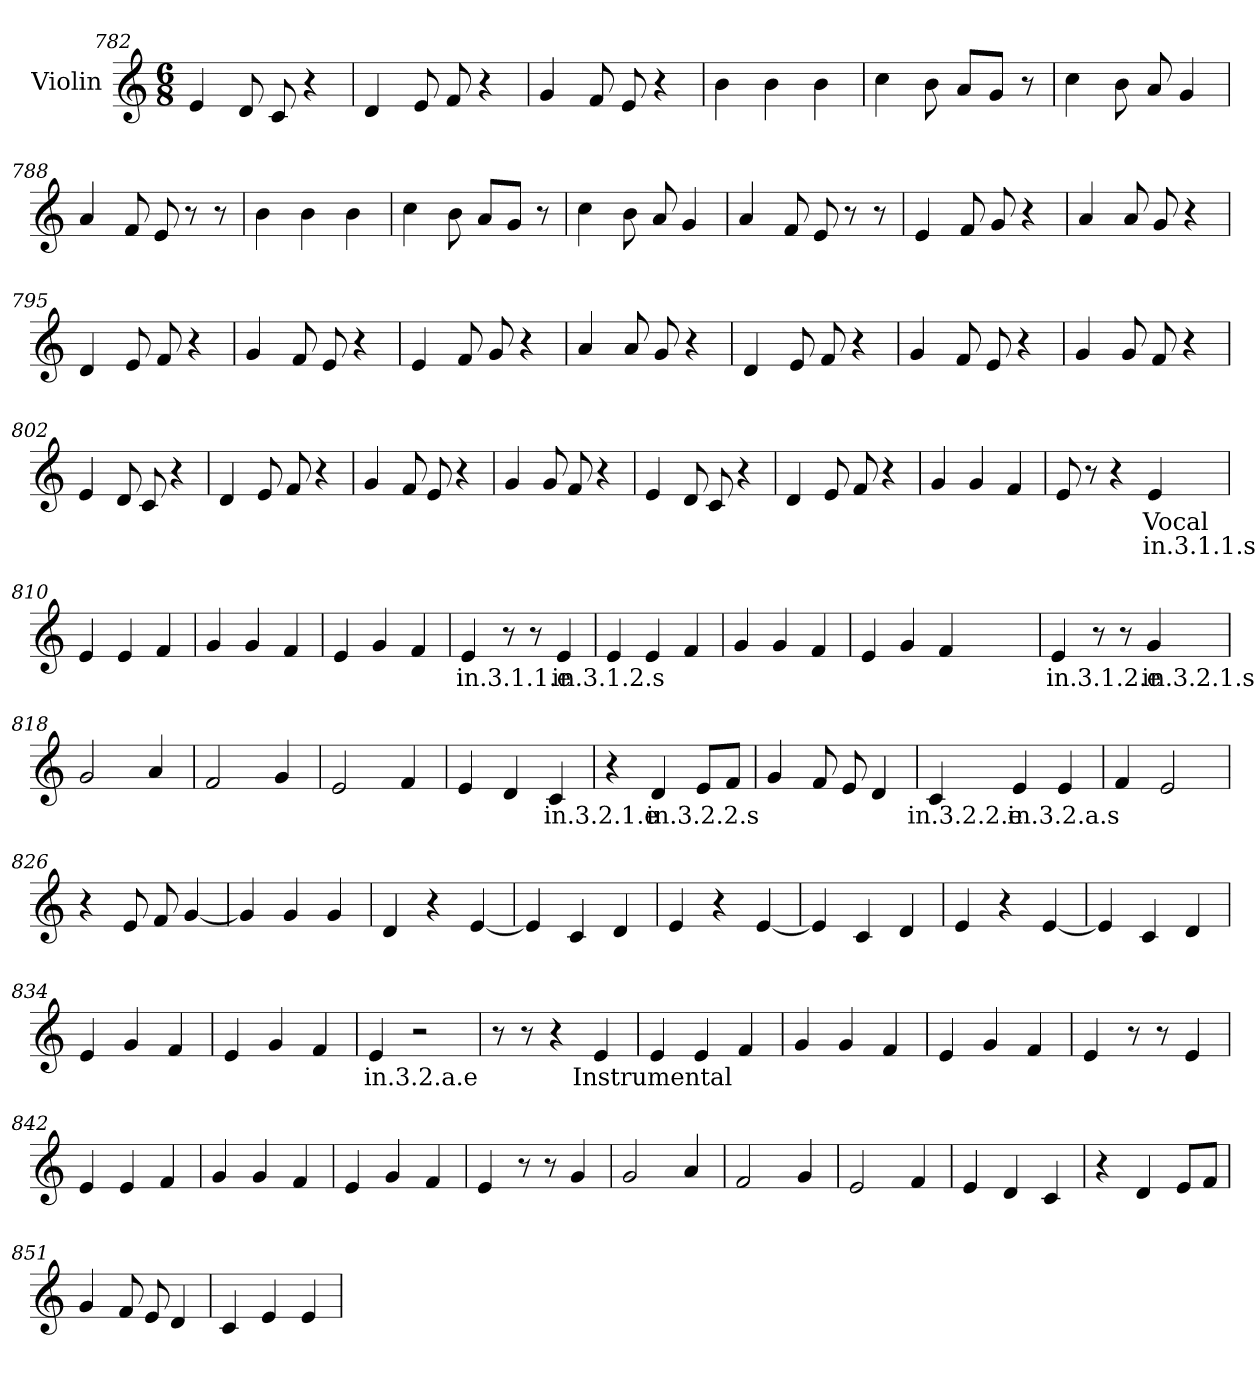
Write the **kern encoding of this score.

**kern	**text	**text
*part1	*part1	*part1
*staff1	*staff1	*staff1
*I"Violin	*	*
*clefG2	*	*
*k[]	*	*
*M6/8	*	*
=782	=782	=782
4e/	.	.
8d/	.	.
8c/	.	.
4r	.	.
=783	=783	=783
4d/	.	.
8e/	.	.
8f/	.	.
4r	.	.
=784	=784	=784
4g/	.	.
8f/	.	.
8e/	.	.
4r	.	.
=785	=785	=785
4b\	.	.
4b\	.	.
4b\	.	.
=786	=786	=786
4cc\	.	.
8b\	.	.
8a/L	.	.
8g/J	.	.
8r	.	.
=787	=787	=787
4cc\	.	.
8b\	.	.
8a/	.	.
4g/	.	.
!!LO:LB:g=z
=788	=788	=788
4a/	.	.
8f/	.	.
8e/	.	.
8r	.	.
8r	.	.
=789	=789	=789
4b\	.	.
4b\	.	.
4b\	.	.
=790	=790	=790
4cc\	.	.
8b\	.	.
8a/L	.	.
8g/J	.	.
8r	.	.
=791	=791	=791
4cc\	.	.
8b\	.	.
8a/	.	.
4g/	.	.
=792	=792	=792
4a/	.	.
8f/	.	.
8e/	.	.
8r	.	.
8r	.	.
=793	=793	=793
4e/	.	.
8f/	.	.
8g/	.	.
4r	.	.
=794	=794	=794
4a/	.	.
8a/	.	.
8g/	.	.
4r	.	.
!!LO:LB:g=z
=795	=795	=795
4d/	.	.
8e/	.	.
8f/	.	.
4r	.	.
=796	=796	=796
4g/	.	.
8f/	.	.
8e/	.	.
4r	.	.
=797	=797	=797
4e/	.	.
8f/	.	.
8g/	.	.
4r	.	.
=798	=798	=798
4a/	.	.
8a/	.	.
8g/	.	.
4r	.	.
=799	=799	=799
4d/	.	.
8e/	.	.
8f/	.	.
4r	.	.
=800	=800	=800
4g/	.	.
8f/	.	.
8e/	.	.
4r	.	.
!!LO:LB:g=z
=801	=801	=801
4g/	.	.
8g/	.	.
8f/	.	.
4r	.	.
=802	=802	=802
4e/	.	.
8d/	.	.
8c/	.	.
4r	.	.
=803	=803	=803
4d/	.	.
8e/	.	.
8f/	.	.
4r	.	.
=804	=804	=804
4g/	.	.
8f/	.	.
8e/	.	.
4r	.	.
=805	=805	=805
4g/	.	.
8g/	.	.
8f/	.	.
4r	.	.
=806	=806	=806
4e/	.	.
8d/	.	.
8c/	.	.
4r	.	.
!!LO:PB:g=z
=807	=807	=807
4d/	.	.
8e/	.	.
8f/	.	.
4r	.	.
=808	=808	=808
4g/	.	.
4g/	.	.
4f/	.	.
=809	=809	=809
8e/	.	.
8r	.	.
4r	.	.
!	!LO:LY:b	!LO:LY:b
4e/	Vocal	in.3.1.1.s
=810	=810	=810
4e/	.	.
4e/	.	.
4f/	.	.
=811	=811	=811
4g/	.	.
4g/	.	.
4f/	.	.
=812	=812	=812
4e/	.	.
4g/	.	.
4f/	.	.
=813	=813	=813
!	!LO:LY:b	!
4e/	in.3.1.1.e	.
8r	.	.
8r	.	.
!	!LO:LY:b	!
4e/	in.3.1.2.s	.
!!LO:LB:g=z
=814	=814	=814
4e/	.	.
4e/	.	.
4f/	.	.
=815	=815	=815
4g/	.	.
4g/	.	.
4f/	.	.
=816	=816	=816
4e/	.	.
4g/	.	.
4f/	.	.
=817	=817	=817
!	!LO:LY:b	!
4e/	in.3.1.2.e	.
8r	.	.
8r	.	.
!	!LO:LY:b	!
4g/	in.3.2.1.s	.
=818	=818	=818
2g/	.	.
4a/	.	.
!!LO:LB:g=z
=819	=819	=819
2f/	.	.
4g/	.	.
=820	=820	=820
2e/	.	.
4f/	.	.
=821	=821	=821
4e/	.	.
4d/	.	.
!	!LO:LY:b	!
4c/	in.3.2.1.e	.
=822	=822	=822
4r	.	.
!	!LO:LY:b	!
4d/	in.3.2.2.s	.
8e/L	.	.
8f/J	.	.
=823	=823	=823
4g/	.	.
8f/	.	.
8e/	.	.
4d/	.	.
=824	=824	=824
!	!LO:LY:b	!
4c/	in.3.2.2.e	.
!	!LO:LY:b	!
4e/	in.3.2.a.s	.
4e/	.	.
!!LO:LB:g=z
=825	=825	=825
4f/	.	.
2e/	.	.
=826	=826	=826
4r	.	.
8e/	.	.
8f/	.	.
[4g/	.	.
=827	=827	=827
4g/]	.	.
4g/	.	.
4g/	.	.
=828	=828	=828
4d/	.	.
4r	.	.
[4e/	.	.
=829	=829	=829
4e/]	.	.
4c/	.	.
4d/	.	.
=830	=830	=830
4e/	.	.
4r	.	.
[4e/	.	.
!!LO:LB:g=z
=831	=831	=831
4e/]	.	.
4c/	.	.
4d/	.	.
=832	=832	=832
4e/	.	.
4r	.	.
[4e/	.	.
=833	=833	=833
4e/]	.	.
4c/	.	.
4d/	.	.
=834	=834	=834
4e/	.	.
4g/	.	.
4f/	.	.
=835	=835	=835
4e/	.	.
4g/	.	.
4f/	.	.
=836	=836	=836
!	!LO:LY:b	!
4e/	in.3.2.a.e	.
2r	.	.
!!LO:LB:g=z
=837	=837	=837
8r	.	.
8r	.	.
4r	.	.
!	!LO:LY:b	!
4e/	Instrumental	.
=838	=838	=838
4e/	.	.
4e/	.	.
4f/	.	.
=839	=839	=839
4g/	.	.
4g/	.	.
4f/	.	.
=840	=840	=840
4e/	.	.
4g/	.	.
4f/	.	.
!!LO:LB:g=z
=841	=841	=841
4e/	.	.
8r	.	.
8r	.	.
4e/	.	.
=842	=842	=842
4e/	.	.
4e/	.	.
4f/	.	.
=843	=843	=843
4g/	.	.
4g/	.	.
4f/	.	.
=844	=844	=844
4e/	.	.
4g/	.	.
4f/	.	.
=845	=845	=845
4e/	.	.
8r	.	.
8r	.	.
4g/	.	.
=846	=846	=846
2g/	.	.
4a/	.	.
=847	=847	=847
2f/	.	.
4g/	.	.
=848	=848	=848
2e/	.	.
4f/	.	.
!!LO:LB:g=z
=849	=849	=849
4e/	.	.
4d/	.	.
4c/	.	.
=850	=850	=850
4r	.	.
4d/	.	.
8e/L	.	.
8f/J	.	.
=851	=851	=851
4g/	.	.
8f/	.	.
8e/	.	.
4d/	.	.
=852	=852	=852
4c/	.	.
4e/	.	.
4e/	.	.
=	=	=
*-	*-	*-
